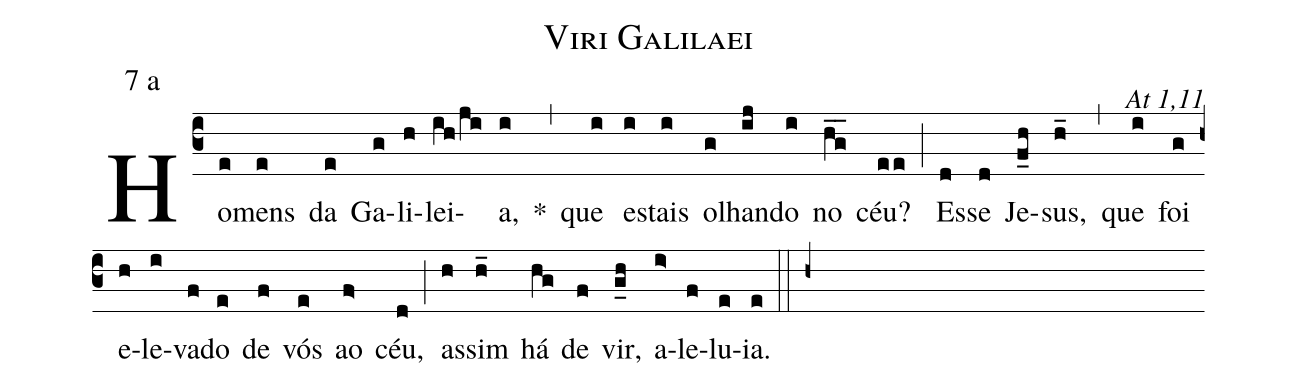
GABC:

name: Viri Galilaei;
mode: 7;
mode-differentia: a;
commentary: At 1,11;
%%
(c3)

Ho(e)mens(e) da(e) Ga(g)li(h)lei(ih/ji)a,(i) *(,) que(i) es(i)tais(i) o(g)lhan(ij)do(i) no(hg__) céu?(ee) (;) Es(d)se(d) Je(f_h)sus,(h_) (,) que(i) foi(g) e(h)le(i)va(f)do(e) de(f) vós(e) ao(f>) céu,(d) (;) as(h)sim(h_) há(hg) de(f) vir,(g_h) a(i>)le(f)lu(e)ia.(e)

(::)

(h+)
